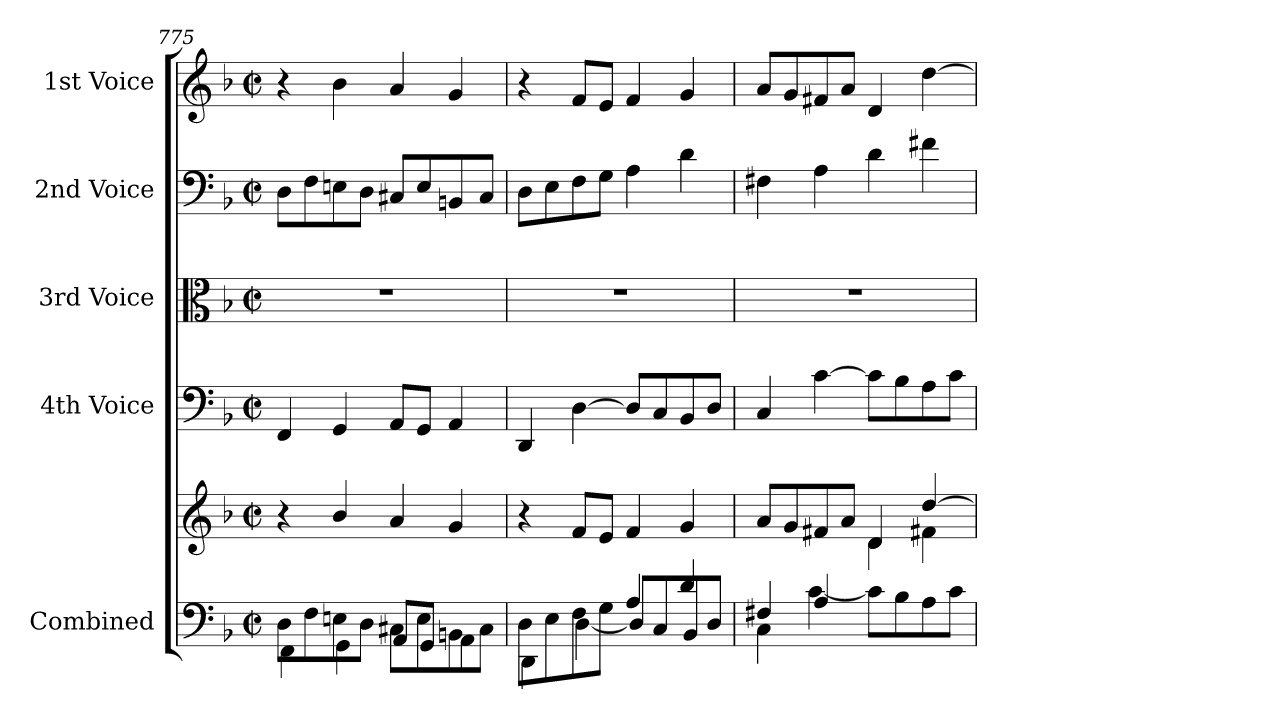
**kern	**kern	**kern	**kern	**kern	**kern
*part5	*part5	*part4	*part3	*part2	*part1
*staff6	*staff5	*staff4	*staff3	*staff2	*staff1
*I"Combined	*	*I"4th Voice	*I"3rd Voice	*I"2nd Voice	*I"1st Voice
*clefF4	*clefG2	*clefF4	*clefC3	*clefF4	*clefG2
*k[b-]	*k[b-]	*k[b-]	*k[b-]	*k[b-]	*k[b-]
*M2/2	*M2/2	*M2/2	*M2/2	*M2/2	*M2/2
*met(c|)	*met(c|)	*met(c|)	*met(c|)	*met(c|)	*met(c|)
=775	=775	=775	=775	=775	=775
*^	*	*	*	*	*
8D\L	4FF\	4r	4FF/	1r	8D\L	4r
8F\	.	.	.	.	8F\	.
8En\	4GG\	4b-/	4GG/	.	8En\	4b-\
8D\J	.	.	.	.	8D\J	.
8C#X\L	8AA/L	4a/	8AA/L	.	8C#X/L	4a/
8E\	8GG/J	.	8GG/J	.	8E/	.
8BBn\	4AA\	4g/	4AA/	.	8BBn/	4g/
8C#\J	.	.	.	.	8C#/J	.
!!LO:LB:g=z
=776	=776	=776	=776	=776	=776	=776
8D\L	4DD\	4r	4DD/	1r	8D\L	4r
8E\	.	.	.	.	8E\	.
8F\	[4D\	8f/L	[4D\	.	8F\	8f/L
8G\J	.	8e/J	.	.	8G\J	8e/J
4A/	8D/L]	4f/	8D/L]	.	4A\	4f/
.	8C/	.	8C/	.	.	.
4d/	8BB-/	4g/	8BB-/	.	4d\	4g/
.	8D/J	.	8D/J	.	.	.
=777	=777	=777	=777	=777	=777	=777
*	*	*^	*	*	*	*
4F#X/	4C\	8a/L	2ryy	4C/	1r	4F#X\	8a/L
.	.	8g/	.	.	.	.	8g/
4A/	[4c\	8f#X/	.	[4c\	.	4A\	8f#X/
.	.	8a/J	.	.	.	.	8a/J
2ryy	8c\L]	4d/	4d\	8c\L]	.	4d\	4d/
.	8B-\	.	.	8B-\	.	.	.
.	8A\	[4dd/	4f#X\	8A\	.	4f#X\	[4dd\
.	8c\J	.	.	8c\J	.	.	.
*v	*v	*	*	*	*	*	*
*	*v	*v	*	*	*	*
=	=	=	=	=	=
*-	*-	*-	*-	*-	*-
